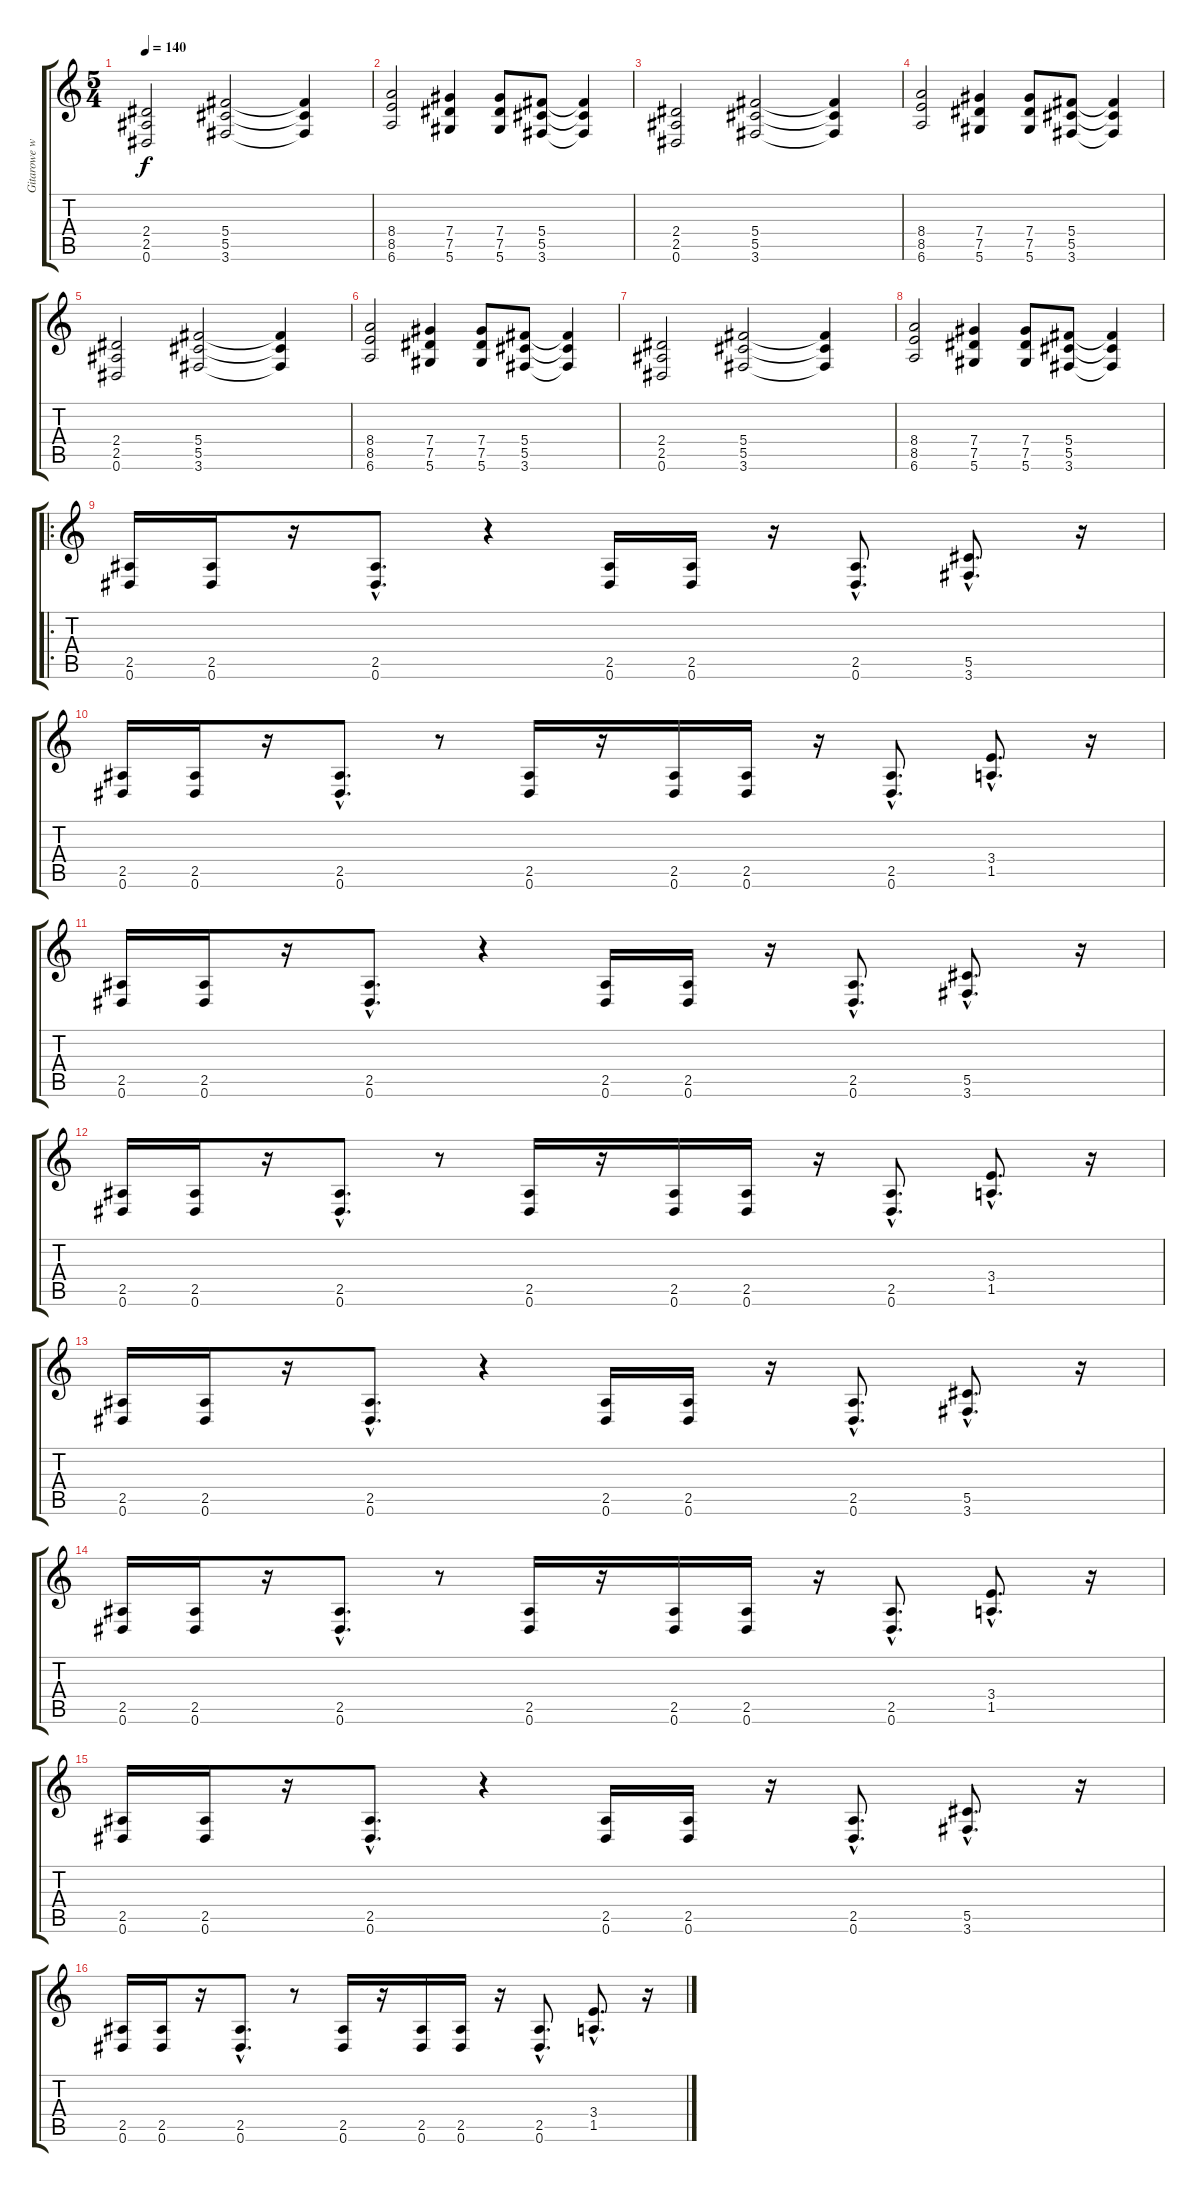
\track ("Gitarowe wtorowe" "Gitarowe w") {instrument distortionguitar}
\staff {score tabs}
\tuning (Eb4 Bb3 Gb3 Db3 Ab2 Eb2) {hide}
\ts (5 4)
\tempo 140
\clef g2
\ks c
(2.4 2.5 0.6).2{dy f instrument distortionguitar} (5.4 5.5 3.6).2 (5.4{t} 5.5{t} 3.6{t}).4 |
(8.4 8.5 6.6).2 (7.4 7.5 5.6).4 (7.4 7.5 5.6).8 (5.4 5.5 3.6).8 (5.4{t} 5.5{t} 3.6{t}).4 |
(2.4 2.5 0.6).2 (5.4 5.5 3.6).2 (5.4{t} 5.5{t} 3.6{t}).4 |
(8.4 8.5 6.6).2 (7.4 7.5 5.6).4 (7.4 7.5 5.6).8 (5.4 5.5 3.6).8 (5.4{t} 5.5{t} 3.6{t}).4 |
(2.4 2.5 0.6).2 (5.4 5.5 3.6).2 (5.4{t} 5.5{t} 3.6{t}).4 |
(8.4 8.5 6.6).2 (7.4 7.5 5.6).4 (7.4 7.5 5.6).8 (5.4 5.5 3.6).8 (5.4{t} 5.5{t} 3.6{t}).4 |
(2.4 2.5 0.6).2 (5.4 5.5 3.6).2 (5.4{t} 5.5{t} 3.6{t}).4 |
(8.4 8.5 6.6).2 (7.4 7.5 5.6).4 (7.4 7.5 5.6).8 (5.4 5.5 3.6).8 (5.4{t} 5.5{t} 3.6{t}).4 |
\ro
(2.5 0.6).16 (2.5 0.6).16 r.16 (2.5{hac} 0.6{hac}).8{d} r.4 (2.5 0.6).16 (2.5 0.6).16 r.16 (2.5{hac} 0.6{hac}).8{d} (5.5{hac} 3.6{hac}).8{d} r.16 |
(2.5 0.6).16 (2.5 0.6).16 r.16 (2.5{hac} 0.6{hac}).8{d} r.8 (2.5 0.6).16 r.16 (2.5 0.6).16 (2.5 0.6).16 r.16 (2.5{hac} 0.6{hac}).8{d} (3.4{hac} 1.5{hac}).8{d} r.16 |
(2.5 0.6).16 (2.5 0.6).16 r.16 (2.5{hac} 0.6{hac}).8{d} r.4 (2.5 0.6).16 (2.5 0.6).16 r.16 (2.5{hac} 0.6{hac}).8{d} (5.5{hac} 3.6{hac}).8{d} r.16 |
(2.5 0.6).16 (2.5 0.6).16 r.16 (2.5{hac} 0.6{hac}).8{d} r.8 (2.5 0.6).16 r.16 (2.5 0.6).16 (2.5 0.6).16 r.16 (2.5{hac} 0.6{hac}).8{d} (3.4{hac} 1.5{hac}).8{d} r.16 |
(2.5 0.6).16 (2.5 0.6).16 r.16 (2.5{hac} 0.6{hac}).8{d} r.4 (2.5 0.6).16 (2.5 0.6).16 r.16 (2.5{hac} 0.6{hac}).8{d} (5.5{hac} 3.6{hac}).8{d} r.16 |
(2.5 0.6).16 (2.5 0.6).16 r.16 (2.5{hac} 0.6{hac}).8{d} r.8 (2.5 0.6).16 r.16 (2.5 0.6).16 (2.5 0.6).16 r.16 (2.5{hac} 0.6{hac}).8{d} (3.4{hac} 1.5{hac}).8{d} r.16 |
(2.5 0.6).16 (2.5 0.6).16 r.16 (2.5{hac} 0.6{hac}).8{d} r.4 (2.5 0.6).16 (2.5 0.6).16 r.16 (2.5{hac} 0.6{hac}).8{d} (5.5{hac} 3.6{hac}).8{d} r.16 |
(2.5 0.6).16 (2.5 0.6).16 r.16 (2.5{hac} 0.6{hac}).8{d} r.8 (2.5 0.6).16 r.16 (2.5 0.6).16 (2.5 0.6).16 r.16 (2.5{hac} 0.6{hac}).8{d} (3.4{hac} 1.5{hac}).8{d} r.16
